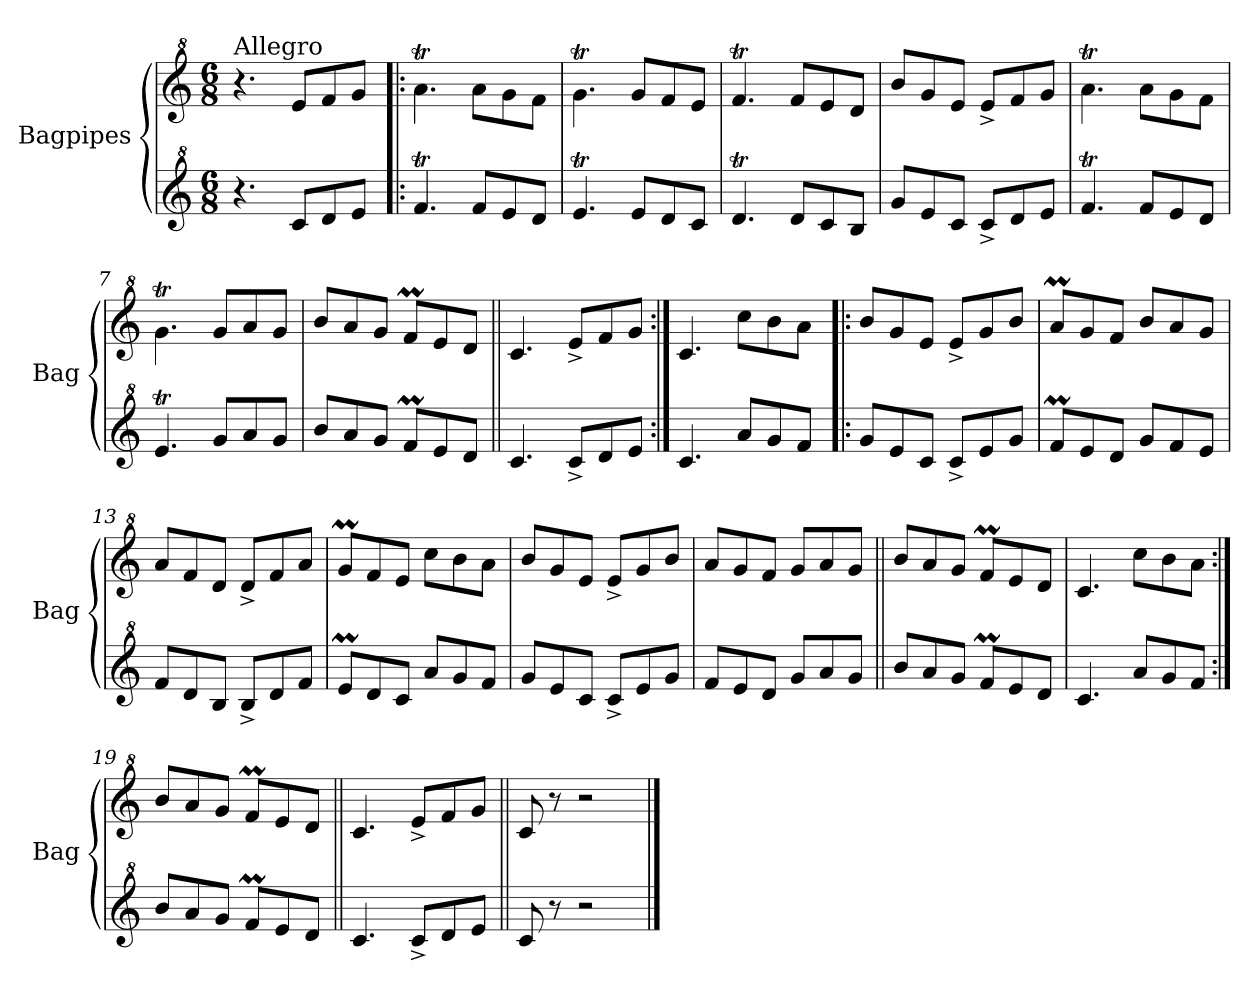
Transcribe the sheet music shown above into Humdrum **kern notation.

**kern	**kern
*part2	*part1
*staff2	*staff1
*I"Bagpipes	*I"Bagpipes
*I'Bag	*I'Bag
*clefG^2	*clefG^2
*k[]	*k[]
*C:	*C:
*M6/8	*M6/8
=1	=1
!	!LO:TX:a:t=Allegro
4.r	4.r
8cc/L	8ee/L
8dd/	8ff/
8ee/J	8gg/J
=2!|:	=2!|:
4.ffT/	4.aaT\
8ff/L	8aa\L
8ee/	8gg\
8dd/J	8ff\J
=3	=3
4.eet/	4.ggT\
8ee/L	8gg/L
8dd/	8ff/
8cc/J	8ee/J
=4	=4
4.ddT/	4.ffT/
8dd/L	8ff/L
8cc/	8ee/
8b/J	8dd/J
=5	=5
8gg/L	8bb/L
8ee/	8gg/
8cc/J	8ee/J
8cc^/L	8ee^/L
8dd/	8ff/
8ee/J	8gg/J
=6	=6
4.ffT/	4.aaT\
8ff/L	8aa\L
8ee/	8gg\
8dd/J	8ff\J
=7	=7
4.eet/	4.ggT\
8gg/L	8gg/L
8aa/	8aa/
8gg/J	8gg/J
!!LO:LB:g=z
=8	=8
8bb/L	8bb/L
8aa/	8aa/
8gg/J	8gg/J
8ffM/L	8ffM/L
8ee/	8ee/
8dd/J	8dd/J
=9||	=9||
4.cc/	4.cc/
8cc^/L	8ee^/L
8dd/	8ff/
8ee/J	8gg/J
=10:|!	=10:|!
4.cc/	4.cc/
8aa/L	8ccc\L
8gg/	8bb\
8ff/J	8aa\J
=11!|:	=11!|:
8gg/L	8bb/L
8ee/	8gg/
8cc/J	8ee/J
8cc^/L	8ee^/L
8ee/	8gg/
8gg/J	8bb/J
=12	=12
8ffM/L	8aaM/L
8ee/	8gg/
8dd/J	8ff/J
8gg/L	8bb/L
8ff/	8aa/
8ee/J	8gg/J
=13	=13
8ff/L	8aa/L
8dd/	8ff/
8b/J	8dd/J
8b^/L	8dd^/L
8dd/	8ff/
8ff/J	8aa/J
=14	=14
8eem/L	8ggM/L
8dd/	8ff/
8cc/J	8ee/J
8aa/L	8ccc\L
8gg/	8bb\
8ff/J	8aa\J
!!LO:LB:g=z
=15	=15
8gg/L	8bb/L
8ee/	8gg/
8cc/J	8ee/J
8cc^/L	8ee^/L
8ee/	8gg/
8gg/J	8bb/J
=16	=16
8ff/L	8aa/L
8ee/	8gg/
8dd/J	8ff/J
8gg/L	8gg/L
8aa/	8aa/
8gg/J	8gg/J
=17||	=17||
8bb/L	8bb/L
8aa/	8aa/
8gg/J	8gg/J
8ffM/L	8ffM/L
8ee/	8ee/
8dd/J	8dd/J
=18	=18
4.cc/	4.cc/
8aa/L	8ccc\L
8gg/	8bb\
8ff/J	8aa\J
=19:|!	=19:|!
8bb/L	8bb/L
8aa/	8aa/
8gg/J	8gg/J
8ffM/L	8ffM/L
8ee/	8ee/
8dd/J	8dd/J
=20||	=20||
4.cc/	4.cc/
8cc^/L	8ee^/L
8dd/	8ff/
8ee/J	8gg/J
=21||	=21||
8cc/	8cc/
8r	8r
2r	2r
==	==
*-	*-
